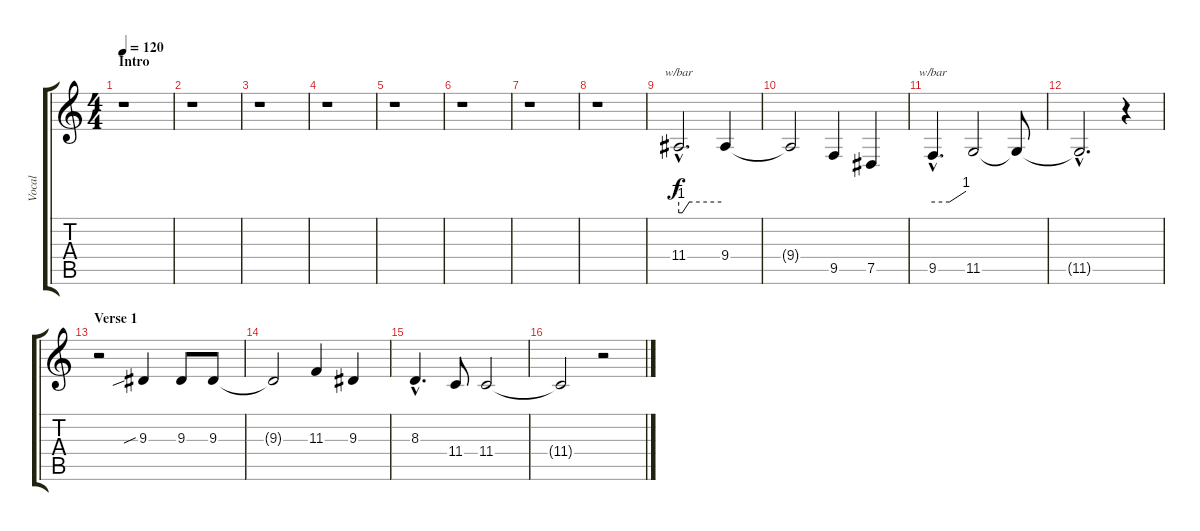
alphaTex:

\track ("Vocal" "Vocal") {instrument viola}
\staff {score tabs}
\tuning (Eb4 Bb3 Gb3 Db3 Ab2 Eb2) {hide}
\ts (4 4)
\section ("" "Intro")
\tempo 120
\clef g2
\ks c
r.1{dy f instrument viola} |
r.1 |
r.1 |
r.1 |
r.1 |
r.1 |
r.1 |
r.1 |
11.4{hac}.2{d tbe (custom default 0 -4 5 -4 15 0 60 0)} 9.4.4 |
9.4{t}.2 9.5.4 7.5.4 |
9.5{hac}.4{d tbe (custom default 0 0 30 0 60 4)} 11.5.2 11.5{t}.8 |
11.5{hac t}.2{d} r.4 |
\section ("" "Verse 1")
r.2 9.3{sib}.4 9.3.8 9.3.8 |
9.3{t}.2 11.3.4 9.3.4 |
8.3{hac}.4{d} 11.4.8 11.4.2 |
11.4{t}.2 r.2
